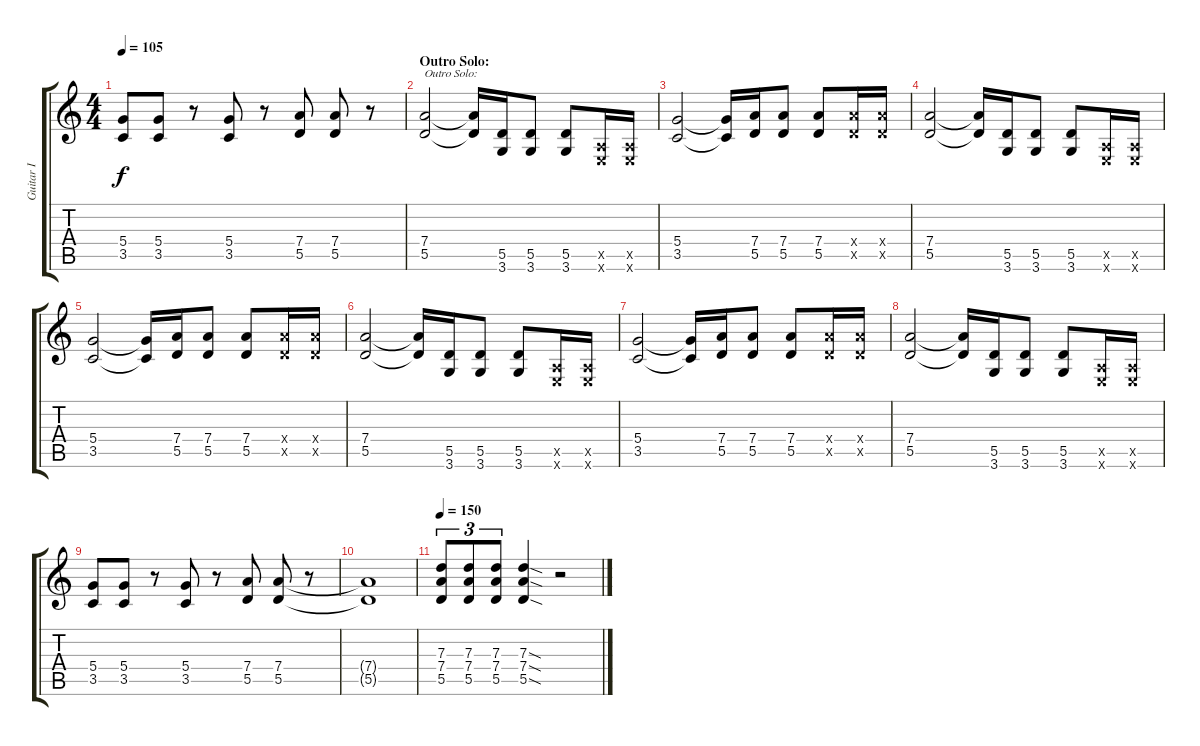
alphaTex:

\track ("Guitar I" "Guitar I") {instrument distortionguitar}
\staff {score tabs}
\tuning (E4 B3 G3 D3 A2 E2) {hide}
\ts (4 4)
\tempo 105
\clef g2
\ks c
(5.4 3.5).8{dy f} (5.4 3.5).8 r.8 (5.4 3.5).8 r.8 (7.4 5.5).8 (7.4 5.5).8 r.8 |
\section ("" "Outro Solo:")
(7.4 5.5).2{txt "Outro Solo:"} (7.4{t} 5.5{t}).16 (5.5 3.6).16 (5.5 3.6).8 (5.5 3.6).8 (0.5{x} 0.6{x}).16 (0.5{x} 0.6{x}).16 |
(5.4 3.5).2 (5.4{t} 3.5{t}).16 (7.4 5.5).16 (7.4 5.5).8 (7.4 5.5).8 (7.4{x} 5.5{x}).16 (7.4{x} 5.5{x}).16 |
(7.4 5.5).2 (7.4{t} 5.5{t}).16 (5.5 3.6).16 (5.5 3.6).8 (5.5 3.6).8 (0.5{x} 0.6{x}).16 (0.5{x} 0.6{x}).16 |
(5.4 3.5).2 (5.4{t} 3.5{t}).16 (7.4 5.5).16 (7.4 5.5).8 (7.4 5.5).8 (7.4{x} 5.5{x}).16 (7.4{x} 5.5{x}).16 |
(7.4 5.5).2 (7.4{t} 5.5{t}).16 (5.5 3.6).16 (5.5 3.6).8 (5.5 3.6).8 (0.5{x} 0.6{x}).16 (0.5{x} 0.6{x}).16 |
(5.4 3.5).2 (5.4{t} 3.5{t}).16 (7.4 5.5).16 (7.4 5.5).8 (7.4 5.5).8 (7.4{x} 5.5{x}).16 (7.4{x} 5.5{x}).16 |
(7.4 5.5).2 (7.4{t} 5.5{t}).16 (5.5 3.6).16 (5.5 3.6).8 (5.5 3.6).8 (0.5{x} 0.6{x}).16 (0.5{x} 0.6{x}).16 |
(5.4 3.5).8 (5.4 3.5).8 r.8 (5.4 3.5).8 r.8 (7.4 5.5).8 (7.4 5.5).8 r.8 |
(7.4{t} 5.5{t}).1 |
\tempo 150
(7.3 7.4 5.5).8{tu (3 2)} (7.3 7.4 5.5).8{tu (3 2)} (7.3 7.4 5.5).8{tu (3 2)} (7.3{sod} 7.4{sod} 5.5{sod}).4 r.2
